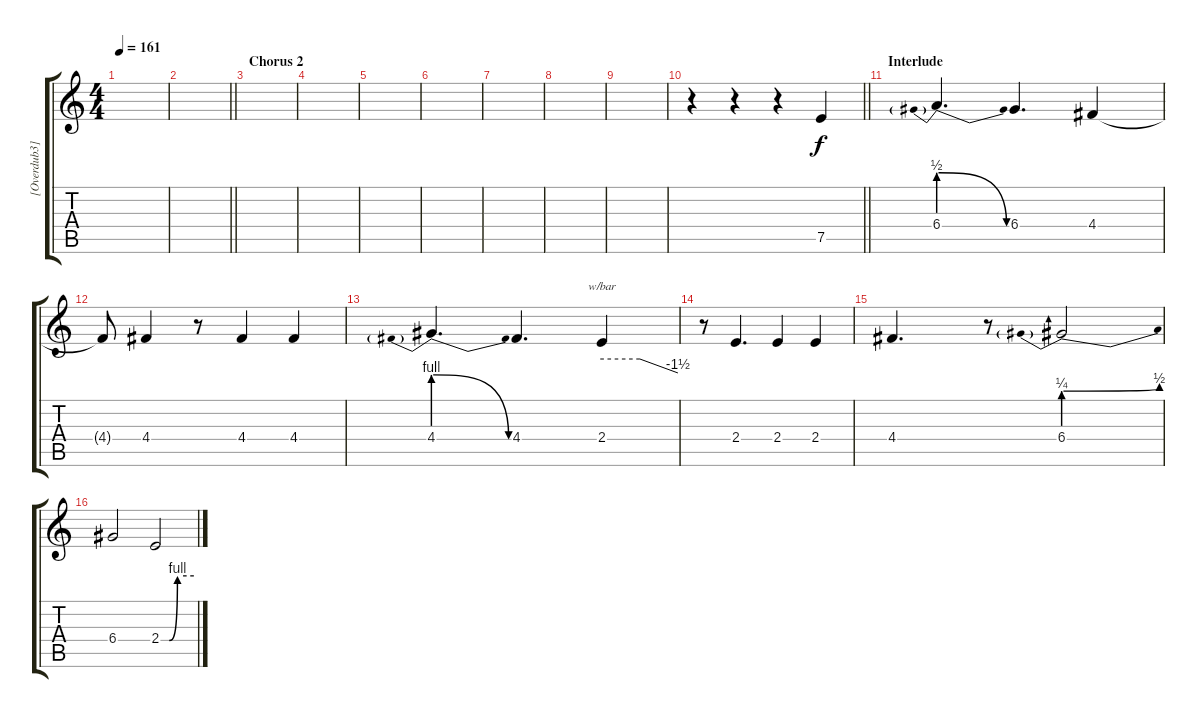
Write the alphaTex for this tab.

\track ("[Overdub3]" "[Overdub3]") {instrument distortionguitar}
\staff {score tabs}
\tuning (E4 B3 G3 D3 A2 E2) {hide}
\ts (4 4)
\tempo 161
\clef g2
\ks c
|
\barLineRight lightlight
|
\section ("" "Chorus 2")
|
|
|
|
|
|
|
\barLineRight lightlight
r.4 r.4 r.4 7.5.4 |
\section ("" "Interlude")
6.4{be (prebendrelease 0 2 60 0)}.4{d} 6.4.4{d} 4.4.4 |
4.4{t}.8 4.4.4 r.8 4.4.4 4.4.4 |
4.4{be (prebendrelease 0 4 60 0)}.4{d} 4.4.4{d} 2.4.4{tbe (custom default 0 0 30 0 60 -6)} |
r.8 2.4.4{d} 2.4.4 2.4.4 |
4.4.4{d} r.8 6.4{be (prebendbend 0 1 60 2)}.2 |
6.4.2 2.4{be (custom 0 0 15 0 30 4 60 4)}.2
